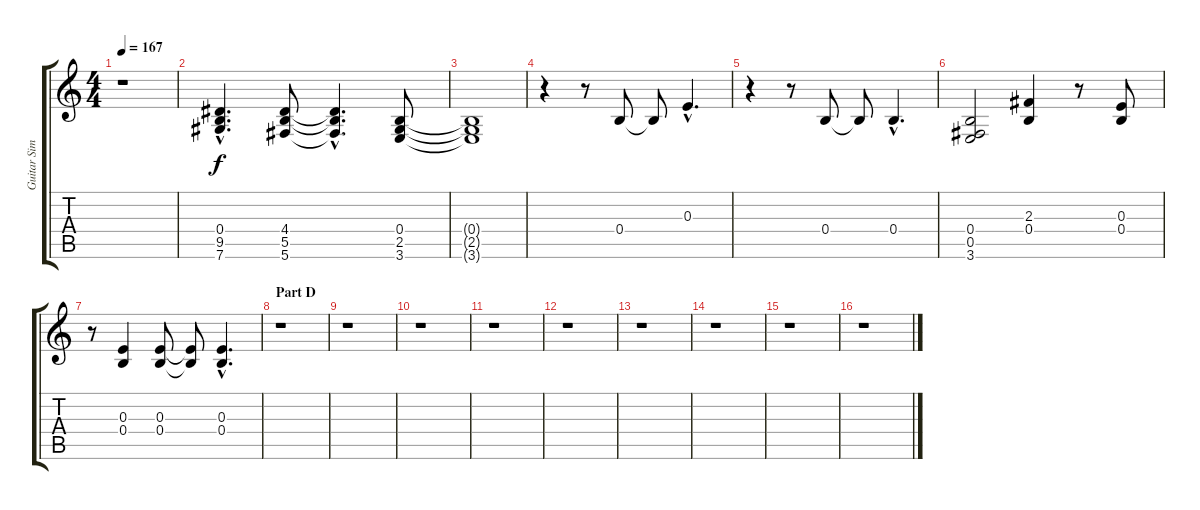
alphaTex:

\track ("Guitar Simile Backup (Keyboard)" "Guitar Sim") {instrument electricguitarclean}
\staff {score tabs}
\tuning (Db4 Ab3 E3 B2 Gb2 Db2) {hide}
\ts (4 4)
\tempo 167
\clef g2
\ks c
r.1{dy f} |
(0.4{hac} 9.5{hac} 7.6{hac}).4{d} (4.4 5.5 5.6).8 (4.4{hac t} 5.5{hac t} 5.6{hac t}).4{d} (0.4 2.5 3.6).8 |
(0.4{t} 2.5{t} 3.6{t}).1 |
r.4 r.8 0.4.8 0.4{t}.8 0.3{hac}.4{d} |
r.4 r.8 0.4.8 0.4{t}.8 0.4{hac}.4{d} |
(0.4 0.5 3.6).2 (2.3 0.4).4 r.8 (0.3 0.4).8 |
r.8 (0.3 0.4).4 (0.3 0.4).8 (0.3{t} 0.4{t}).8 (0.3{hac} 0.4{hac}).4{d} |
\section ("" "Part D")
r.1 |
r.1 |
r.1 |
r.1 |
r.1 |
r.1 |
r.1 |
r.1 |
r.1
